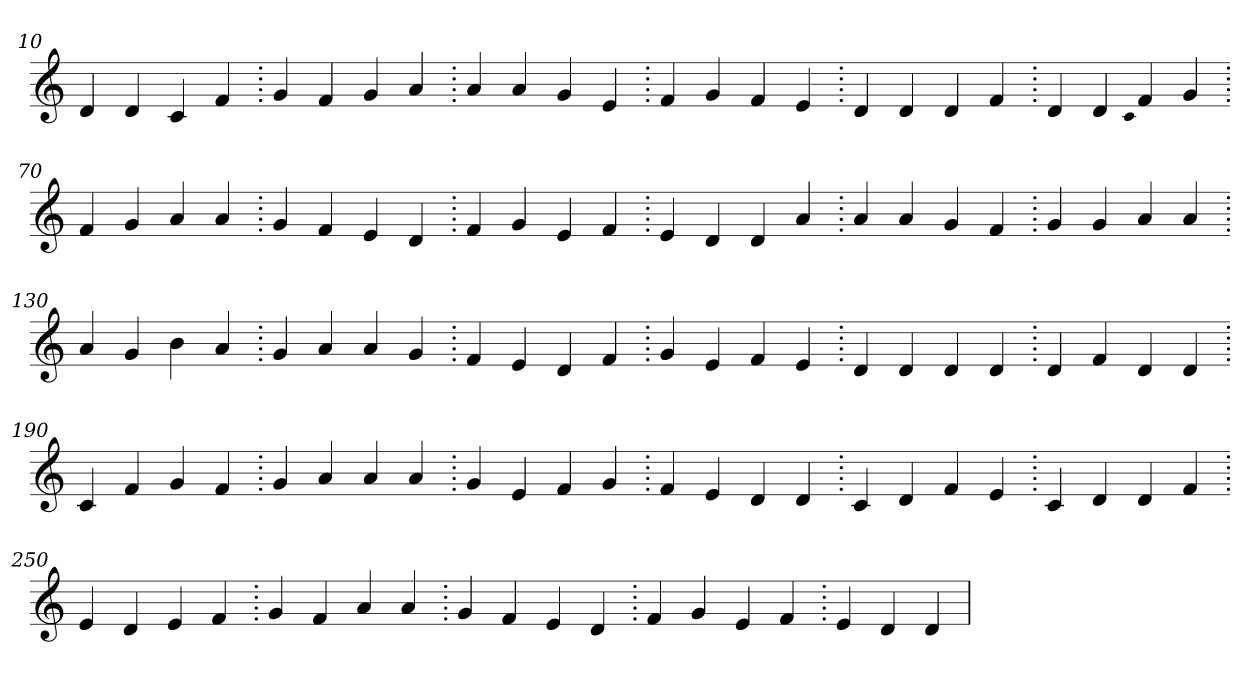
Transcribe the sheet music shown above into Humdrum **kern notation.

**kern
*part1
*staff1
*clefG2
=10.
4d
4d
4c
4f
=20.
4g
4f
4g
4a
=30.
4a
4a
4g
4e
=40.
4f
4g
4f
4e
=50.
4d
4d
4d
4f
=60.
4d
4d
qqc
4f
4g
=70.
4f
4g
4a
4a
=80.
4g
4f
4e
4d
=90.
4f
4g
4e
4f
=100.
4e
4d
4d
4a
=110.
4a
4a
4g
4f
=120.
4g
4g
4a
4a
=130.
4a
4g
4b
4a
=140.
4g
4a
4a
4g
=150.
4f
4e
4d
4f
=160.
4g
4e
4f
4e
=170.
4d
4d
4d
4d
=180.
4d
4f
4d
4d
=190.
4c
4f
4g
4f
=200.
4g
4a
4a
4a
=210.
4g
4e
4f
4g
=220.
4f
4e
4d
4d
=230.
4c
4d
4f
4e
=240.
4c
4d
4d
4f
=250.
4e
4d
4e
4f
=260.
4g
4f
4a
4a
=270.
4g
4f
4e
4d
=280.
4f
4g
4e
4f
=290.
4e
4d
4d
=
*-
